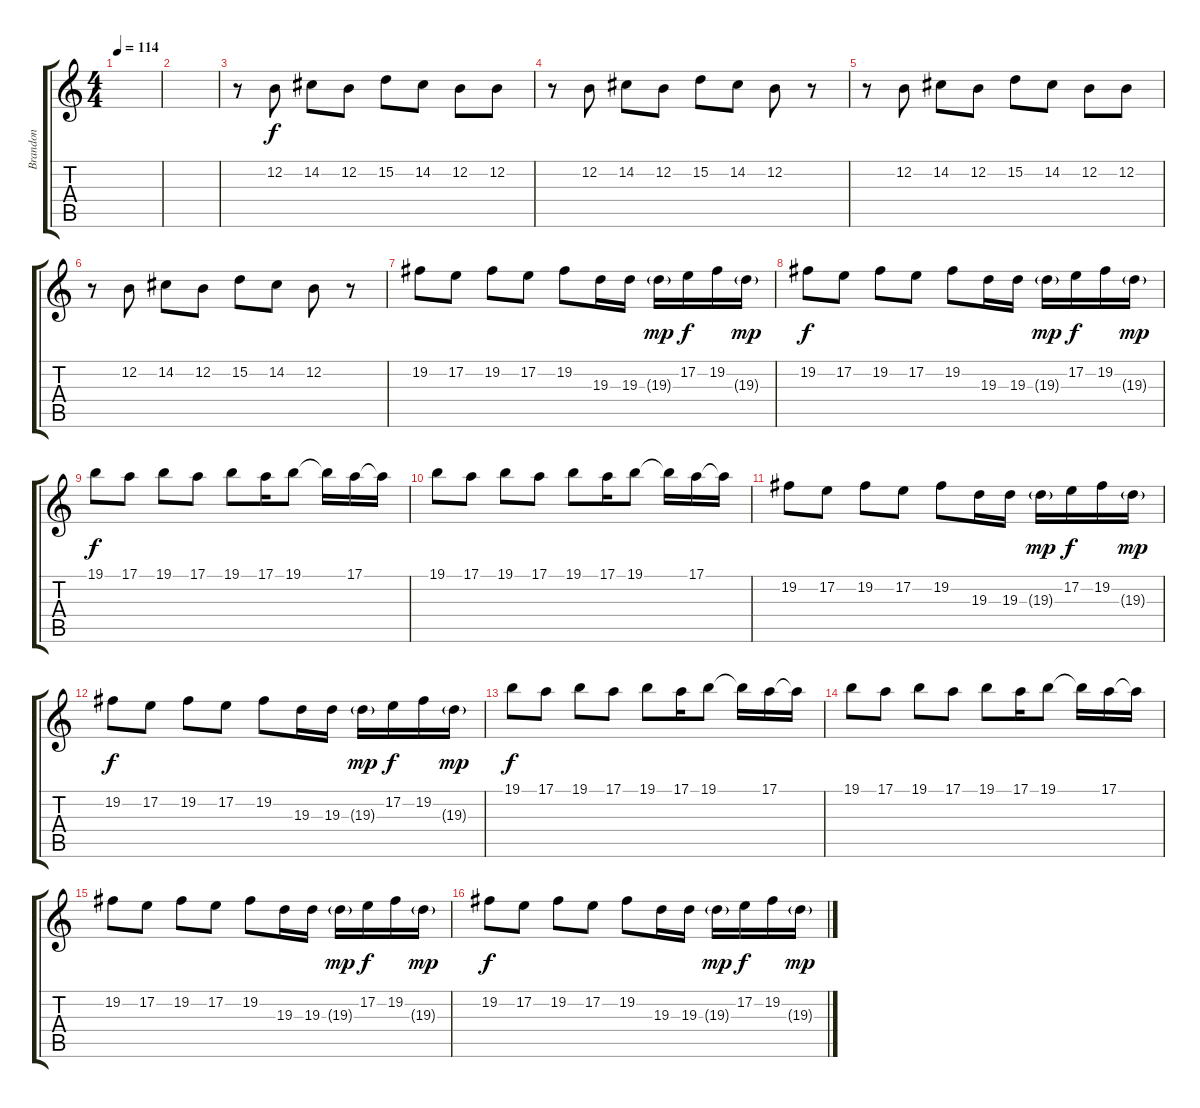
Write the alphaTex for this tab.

\track ("Brandon" "Brandon") {instrument acousticgrandpiano}
\staff {score tabs}
\tuning (E4 B3 G3 D3 A2 E2) {hide}
\ts (4 4)
\tempo 114
\clef g2
\ks c
|
|
r.8{instrument acousticgrandpiano} 12.2.8 14.2.8 12.2.8 15.2.8 14.2.8 12.2.8 12.2.8 |
r.8 12.2.8 14.2.8 12.2.8 15.2.8 14.2.8 12.2.8 r.8 |
r.8 12.2.8 14.2.8 12.2.8 15.2.8 14.2.8 12.2.8 12.2.8 |
r.8 12.2.8 14.2.8 12.2.8 15.2.8 14.2.8 12.2.8 r.8 |
19.2.8{instrument pad1newage} 17.2.8 19.2.8 17.2.8 19.2.8 19.3.16 19.3.16 19.3{g}.16{dy mp} 17.2.16{dy f} 19.2.16 19.3{g}.16{dy mp} |
19.2.8{dy f} 17.2.8 19.2.8 17.2.8 19.2.8 19.3.16 19.3.16 19.3{g}.16{dy mp} 17.2.16{dy f} 19.2.16 19.3{g}.16{dy mp} |
19.1.8{dy f} 17.1.8 19.1.8 17.1.8 19.1.8 17.1.16 19.1.8 19.1{t}.16 17.1.16 17.1{t}.16 |
19.1.8 17.1.8 19.1.8 17.1.8 19.1.8 17.1.16 19.1.8 19.1{t}.16 17.1.16 17.1{t}.16 |
19.2.8 17.2.8 19.2.8 17.2.8 19.2.8 19.3.16 19.3.16 19.3{g}.16{dy mp} 17.2.16{dy f} 19.2.16 19.3{g}.16{dy mp} |
19.2.8{dy f} 17.2.8 19.2.8 17.2.8 19.2.8 19.3.16 19.3.16 19.3{g}.16{dy mp} 17.2.16{dy f} 19.2.16 19.3{g}.16{dy mp} |
19.1.8{dy f} 17.1.8 19.1.8 17.1.8 19.1.8 17.1.16 19.1.8 19.1{t}.16 17.1.16 17.1{t}.16 |
19.1.8 17.1.8 19.1.8 17.1.8 19.1.8 17.1.16 19.1.8 19.1{t}.16 17.1.16 17.1{t}.16 |
19.2.8 17.2.8 19.2.8 17.2.8 19.2.8 19.3.16 19.3.16 19.3{g}.16{dy mp} 17.2.16{dy f} 19.2.16 19.3{g}.16{dy mp} |
19.2.8{dy f} 17.2.8 19.2.8 17.2.8 19.2.8 19.3.16 19.3.16 19.3{g}.16{dy mp} 17.2.16{dy f} 19.2.16 19.3{g}.16{dy mp}
